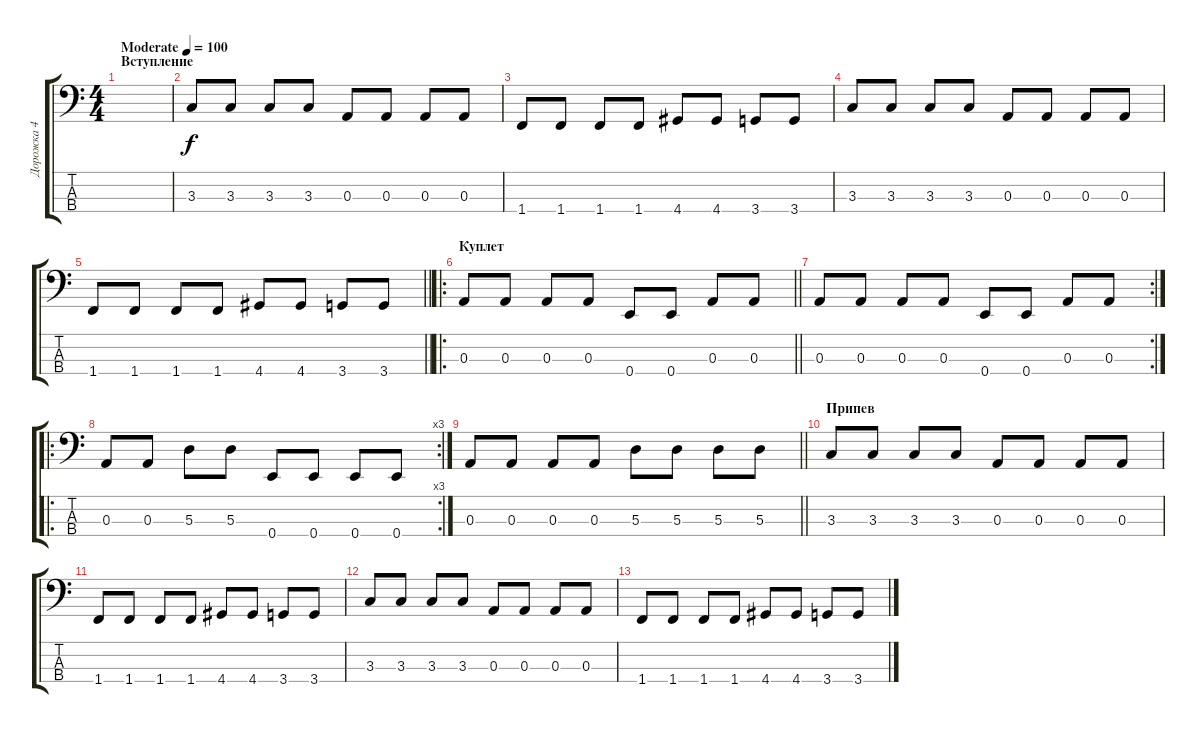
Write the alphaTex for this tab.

\track ("Дорожка 4" "Дорожка 4") {instrument electricbassfinger}
\staff {score tabs}
\tuning (G2 D2 A1 E1) {hide}
\ts (4 4)
\section ("" "Вступление")
\tempo (100 "Moderate")
\clef f4
\ks c
|
3.3.8 3.3.8 3.3.8 3.3.8 0.3.8 0.3.8 0.3.8 0.3.8 |
1.4.8 1.4.8 1.4.8 1.4.8 4.4.8 4.4.8 3.4.8 3.4.8 |
3.3.8 3.3.8 3.3.8 3.3.8 0.3.8 0.3.8 0.3.8 0.3.8 |
\barLineRight lightlight
1.4.8 1.4.8 1.4.8 1.4.8 4.4.8 4.4.8 3.4.8 3.4.8 |
\ro
\section ("" "Куплет")
\barLineRight lightlight
0.3.8 0.3.8 0.3.8 0.3.8 0.4.8 0.4.8 0.3.8 0.3.8 |
\rc 2
\section ("" "")
0.3.8 0.3.8 0.3.8 0.3.8 0.4.8 0.4.8 0.3.8 0.3.8 |
\ro
\rc 3
0.3.8 0.3.8 5.3.8 5.3.8 0.4.8 0.4.8 0.4.8 0.4.8 |
\barLineRight lightlight
0.3.8 0.3.8 0.3.8 0.3.8 5.3.8 5.3.8 5.3.8 5.3.8 |
\section ("" "Припев")
3.3.8 3.3.8 3.3.8 3.3.8 0.3.8 0.3.8 0.3.8 0.3.8 |
1.4.8 1.4.8 1.4.8 1.4.8 4.4.8 4.4.8 3.4.8 3.4.8 |
3.3.8 3.3.8 3.3.8 3.3.8 0.3.8 0.3.8 0.3.8 0.3.8 |
1.4.8 1.4.8 1.4.8 1.4.8 4.4.8 4.4.8 3.4.8 3.4.8
